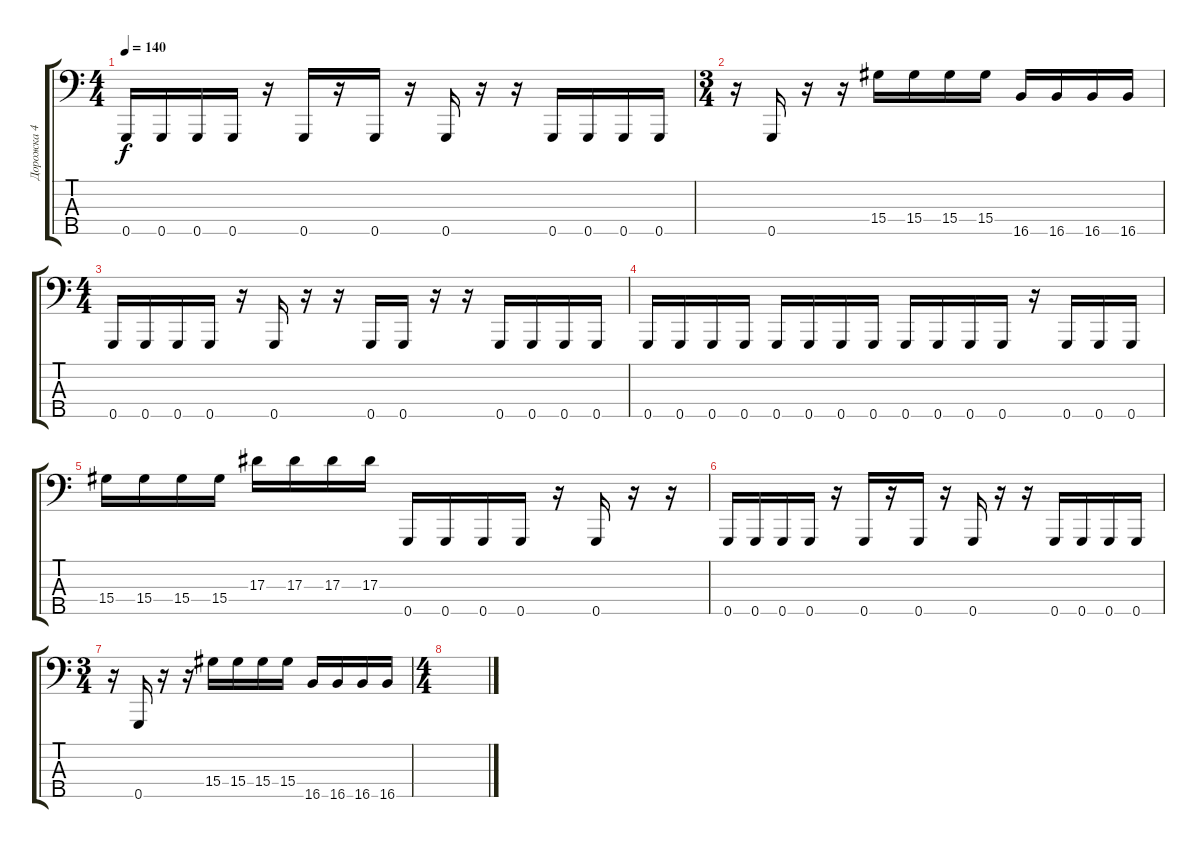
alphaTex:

\track ("Дорожка 4" "Дорожка 4") {instrument electricbassfinger}
\staff {score tabs}
\tuning (Ab2 Eb2 Bb1 F1 G0) {hide}
\ts (4 4)
\tempo 140
\clef f4
\ks c
0.5.16{dy f} 0.5.16 0.5.16 0.5.16 r.16 0.5.16 r.16 0.5.16 r.16 0.5.16 r.16 r.16 0.5.16 0.5.16 0.5.16 0.5.16 |
\ts (3 4)
r.16 0.5.16 r.16 r.16 15.4.16 15.4.16 15.4.16 15.4.16 16.5.16 16.5.16 16.5.16 16.5.16 |
\ts (4 4)
0.5.16 0.5.16 0.5.16 0.5.16 r.16 0.5.16 r.16 r.16 0.5.16 0.5.16 r.16 r.16 0.5.16 0.5.16 0.5.16 0.5.16 |
0.5.16 0.5.16 0.5.16 0.5.16 0.5.16 0.5.16 0.5.16 0.5.16 0.5.16 0.5.16 0.5.16 0.5.16 r.16 0.5.16 0.5.16 0.5.16 |
15.4.16 15.4.16 15.4.16 15.4.16 17.3.16 17.3.16 17.3.16 17.3.16 0.5.16 0.5.16 0.5.16 0.5.16 r.16 0.5.16 r.16 r.16 |
0.5.16 0.5.16 0.5.16 0.5.16 r.16 0.5.16 r.16 0.5.16 r.16 0.5.16 r.16 r.16 0.5.16 0.5.16 0.5.16 0.5.16 |
\ts (3 4)
r.16 0.5.16 r.16 r.16 15.4.16 15.4.16 15.4.16 15.4.16 16.5.16 16.5.16 16.5.16 16.5.16 |
\ts (4 4)
